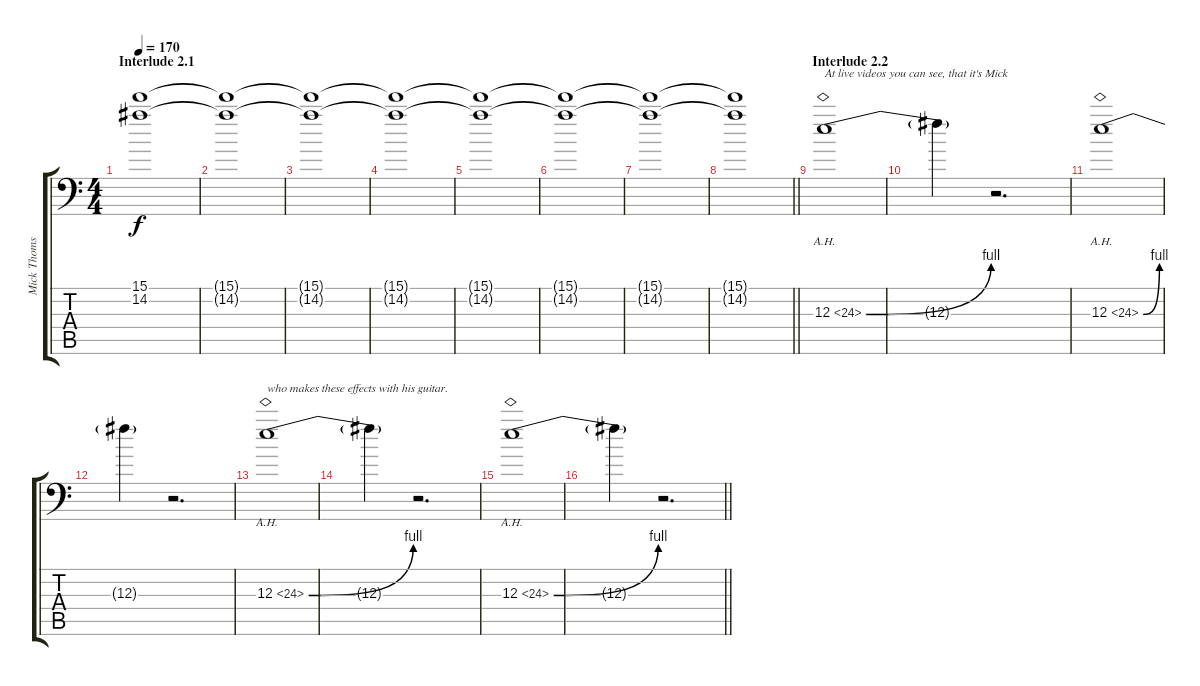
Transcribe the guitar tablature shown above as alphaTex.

\track ("Mick Thomson" "Mick Thoms") {instrument distortionguitar}
\staff {score tabs}
\tuning (Db4 Ab3 E3 B2 Gb2 Gb1) {hide}
\ts (4 4)
\section ("" "Interlude 2.1")
\tempo 170
\clef f4
\ks c
(15.1{t} 14.2{t}).1{dy f} |
(15.1{t} 14.2{t}).1 |
(15.1{t} 14.2{t}).1 |
(15.1{t} 14.2{t}).1 |
(15.1{t} 14.2{t}).1 |
(15.1{t} 14.2{t}).1 |
(15.1{t} 14.2{t}).1 |
\barLineRight lightlight
(15.1{t} 14.2{t}).1 |
\section ("" "Interlude 2.2")
12.3{be (bend 0 0 60 4) ah 12}.1{txt "At live videos you can see, that it's Mick" volume 13 instrument lead2sawtooth} |
12.3{t}.4 r.2{d volume 10} |
12.3{be (bend 0 0 60 4) ah 12}.1{volume 13 instrument lead2sawtooth} |
12.3{t}.4 r.2{d volume 10} |
12.3{be (bend 0 0 60 4) ah 12}.1{txt "who makes these effects with his guitar." volume 13 instrument lead2sawtooth} |
12.3{t}.4 r.2{d volume 10} |
12.3{be (bend 0 0 60 4) ah 12}.1{volume 13 instrument lead2sawtooth} |
\barLineRight lightlight
12.3{t}.4 r.2{d volume 10}
